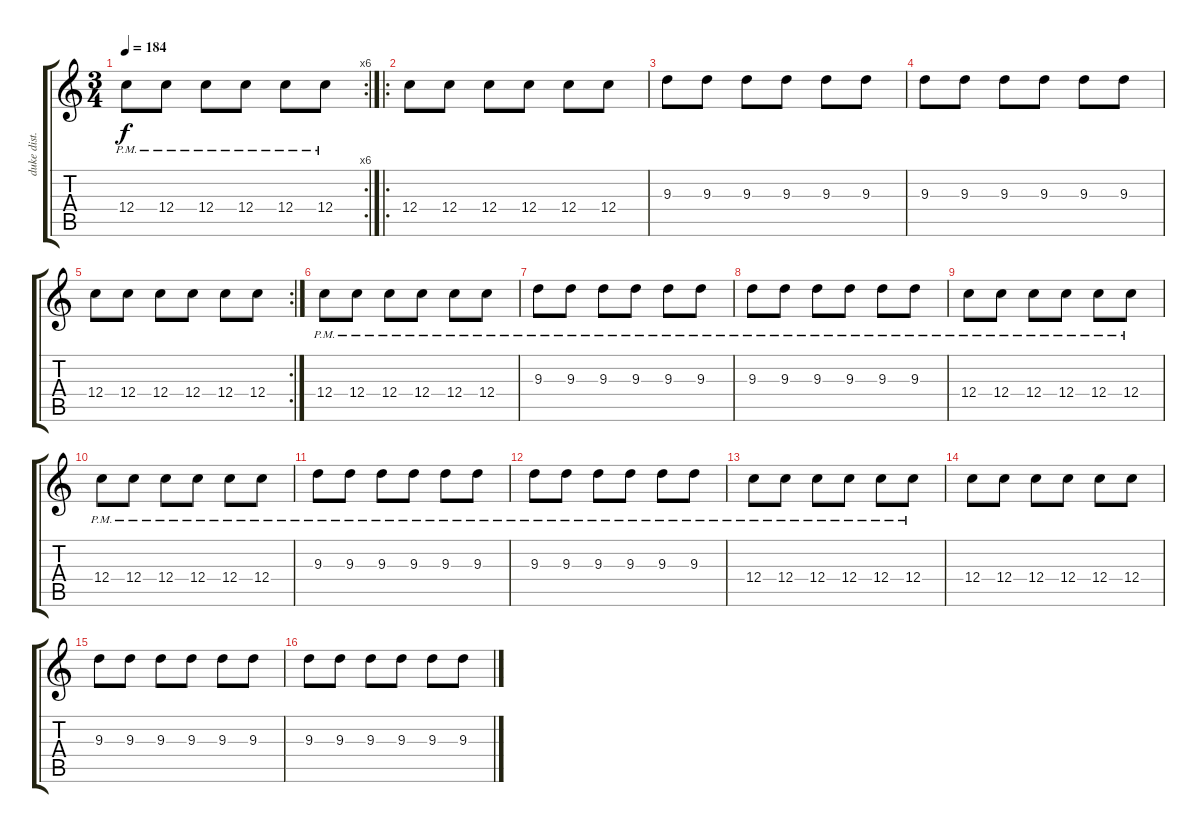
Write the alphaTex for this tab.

\track ("duke dist." "duke dist.") {instrument overdrivenguitar}
\staff {score tabs}
\tuning (D4 A3 F3 C3 G2 C2) {hide}
\rc 6
\ts (3 4)
\tempo 184
\clef g2
\ks c
12.4{pm}.8{dy f} 12.4{pm}.8 12.4{pm}.8 12.4{pm}.8 12.4{pm}.8 12.4{pm}.8 |
\ro
12.4.8 12.4.8 12.4.8 12.4.8 12.4.8 12.4.8 |
9.3.8 9.3.8 9.3.8 9.3.8 9.3.8 9.3.8 |
9.3.8 9.3.8 9.3.8 9.3.8 9.3.8 9.3.8 |
\rc 2
12.4.8 12.4.8 12.4.8 12.4.8 12.4.8 12.4.8 |
12.4{pm}.8 12.4{pm}.8 12.4{pm}.8 12.4{pm}.8 12.4{pm}.8 12.4{pm}.8 |
9.3{pm}.8 9.3{pm}.8 9.3{pm}.8 9.3{pm}.8 9.3{pm}.8 9.3{pm}.8 |
9.3{pm}.8 9.3{pm}.8 9.3{pm}.8 9.3{pm}.8 9.3{pm}.8 9.3{pm}.8 |
12.4{pm}.8 12.4{pm}.8 12.4{pm}.8 12.4{pm}.8 12.4{pm}.8 12.4{pm}.8 |
12.4{pm}.8 12.4{pm}.8 12.4{pm}.8 12.4{pm}.8 12.4{pm}.8 12.4{pm}.8 |
9.3{pm}.8 9.3{pm}.8 9.3{pm}.8 9.3{pm}.8 9.3{pm}.8 9.3{pm}.8 |
9.3{pm}.8 9.3{pm}.8 9.3{pm}.8 9.3{pm}.8 9.3{pm}.8 9.3{pm}.8 |
12.4{pm}.8 12.4{pm}.8 12.4{pm}.8 12.4{pm}.8 12.4{pm}.8 12.4{pm}.8 |
12.4.8 12.4.8 12.4.8 12.4.8 12.4.8 12.4.8 |
9.3.8 9.3.8 9.3.8 9.3.8 9.3.8 9.3.8 |
9.3.8 9.3.8 9.3.8 9.3.8 9.3.8 9.3.8
